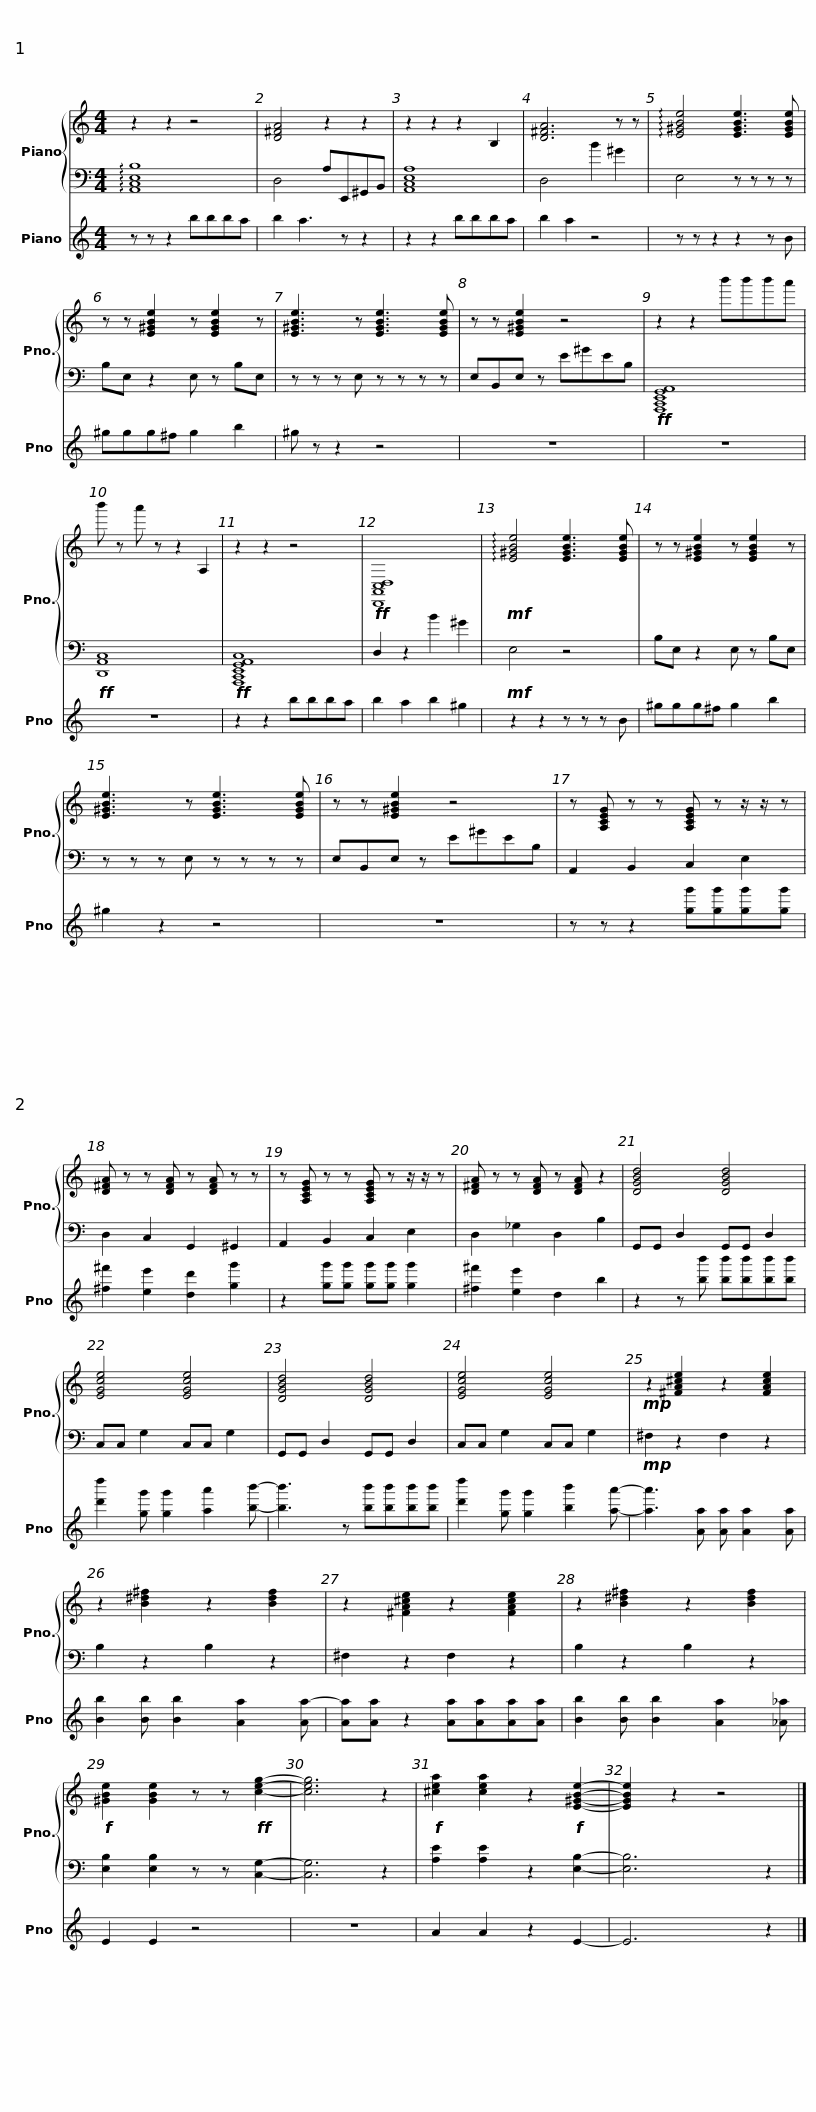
X:1
%%score { 1 | 2 } 3
L:1/8
M:4/4
I:linebreak $
K:C
V:1 treble
V:2 bass
V:3 treble
V:1
 z2 z2 z4 | [D^FA]4 z2 z2 | z2 z2 z2 B,2 | [D^FA]6 z z | !arpeggio![E^GBe]4 [EGBe]3 [EGBe] |$ %5
 z z [E^GBe]2 z [EGBe]2 z | [E^GBe]3 z [EGBe]3 [EGBe] | z z [E^GBe]2 z4 | z2 z2 b'b'b'a' | b' z a' z z2 A,2 |$ %10
 z2 z2 z4 |!ff! [D,,A,,C,D,]8 |!mf! !arpeggio![E^GBe]4 [EGBe]3 [EGBe] | z z [E^GBe]2 z [EGBe]2 z | [E^GBe]3 z [EGBe]3 [EGBe] |$ %15
 z z [E^GBe]2 z4 | z [A,CEG] z z [A,CEG] z z/ z/ z | [D^FA] z z [DFA] z [DFA] z z | z [A,CEG] z z [A,CEG] z z/ z/ z |$ [D^FA] z z [DFA] z [DFA] z2 | %20
 [DGBd]4 [DGBd]4 | [EGce]4 [EGce]4 | [DGBd]4 [DGBd]4 |$ [EGce]4 [EGce]4 |!mp! z2 [^FA^ce]2 z2 [FAce]2 | %25
 z2 [B^d^f]2 z2 [Bdf]2 | z2 [^FA^ce]2 z2 [FAce]2 |$ z2 [B^d^f]2 z2 [Bdf]2 |!f! [^GBe]2 [GBe]2 z z!ff! [ceg]2- | [ceg]6 z2 | %30
!f! [^cea]2 [cea]2 z2!f! [E^GBe]2- | [EGBe]2 z2 z4 |] %32
V:2
 !arpeggio![A,,C,E,B,]8 | D,4 A,E,,^G,,B,, | [A,,C,E,A,]8 | D,4 B2 ^G2 | E,4 z z z z |$ %5
 B,E, z2 E, z B,E, | z z z E, z z z z | E,B,,E, z E^GEB, |!ff! [A,,,C,,E,,G,,A,,]8 |!ff! [D,,A,,C,]8 |$ %10
!ff! [A,,,C,,E,,G,,A,,C,]8 | D,2 z2 B2 ^G2 |!mf! E,4 z4 | B,E, z2 E, z B,E, | z z z E, z z z z |$ %15
 E,B,,E, z E^GEB, | A,,2 B,,2 C,2 E,2 | D,2 C,2 G,,2 ^G,,2 | A,,2 B,,2 C,2 E,2 |$ D,2 _G,2 D,2 B,2 | %20
 G,,G,, D,2 G,,G,, D,2 | C,C, G,2 C,C, G,2 | G,,G,, D,2 G,,G,, D,2 |$ C,C, G,2 C,C, G,2 |!mp! ^F,2 z2 F,2 z2 | %25
 B,2 z2 B,2 z2 | ^F,2 z2 F,2 z2 |$ B,2 z2 B,2 z2 | [E,B,]2 [E,B,]2 z z [C,G,]2- | [C,G,]6 z2 | %30
 [A,E]2 [A,E]2 z2 [E,B,]2- | [E,B,]6 z2 |] %32
V:3
 z z z2 bbba | b2 a3 z z2 | z2 z2 bbba | b2 a2 z4 | z z z2 z2 z B |$ %5
 ^ggg^f g2 b2 | ^g z z2 z4 | z8 | z8 | z8 |$ %10
 z2 z2 bbba | b2 a2 b2 ^g2 | z2 z2 z z z B | ^ggg^f g2 b2 | ^g2 z2 z4 |$ %15
 z8 | z z z2 [gg'][gg'][gg'][gg'] | [^f^f']2 [ee']2 [dd']2 [gg']2 | z2 [gg'][gg'] [gg'][gg'] [gg']2 |$ [^f^f']2 [ee']2 d2 b2 | %20
 z2 z [bb'] [bb'][bb'][bb'][bb'] | [d'd'']2 [gg'] [gg']2 [aa']2 [bb']- | [bb']3 z [bb'][bb'][bb'][bb'] |$ [d'd'']2 [gg'] [gg']2 [bb']2 [aa']- | [aa']3 [Aa] [Aa] [Aa]2 [Aa] | %25
 [Bb]2 [Bb] [Bb]2 [Aa]2 [Aa-] | [Aa][Aa] z2 [Aa][Aa][Aa][Aa] |$ [Bb]2 [Bb] [Bb]2 [Aa]2 [_A_a] | E2 E2 z4 | z8 | %30
 A2 A2 z2 E2- | E6 z2 |] %32
